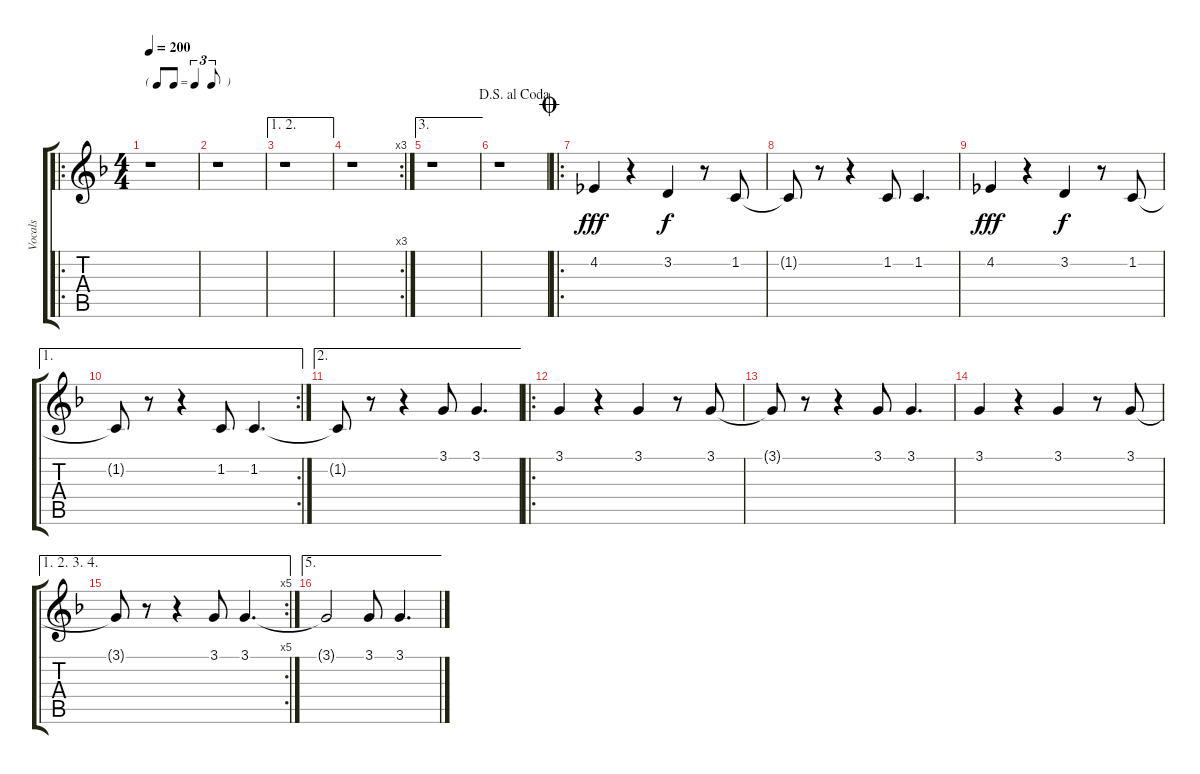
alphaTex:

\track ("Vocals" "Vocals") {instrument trumpet}
\staff {score tabs}
\tuning (E4 B3 G3 D3 A2 E2) {hide}
\ro
\ts (4 4)
\tf triplet8th
\tempo 200
\clef g2
\ks f
r.1{dy fff} |
r.1 |
\ae (1 2)
r.1 |
\rc 3
r.1 |
\ae 3
r.1 |
\jump dalsegnoalcoda
r.1 |
\ro
\jump coda
4.2.4 r.4 3.2.4{dy f} r.8 1.2.8 |
1.2{t}.8 r.8 r.4 1.2.8 1.2.4{d} |
4.2.4{dy fff} r.4 3.2.4{dy f} r.8 1.2.8 |
\ae 1
\rc 2
1.2{t}.8 r.8 r.4 1.2.8 1.2.4{d} |
\ae 2
1.2{t}.8 r.8 r.4 3.1.8 3.1.4{d} |
\ro
3.1.4 r.4 3.1.4 r.8 3.1.8 |
3.1{t}.8 r.8 r.4 3.1.8 3.1.4{d} |
3.1.4 r.4 3.1.4 r.8 3.1.8 |
\ae (1 2 3 4)
\rc 5
3.1{t}.8 r.8 r.4 3.1.8 3.1.4{d} |
\ae 5
3.1{t}.2 3.1.8 3.1.4{d}
